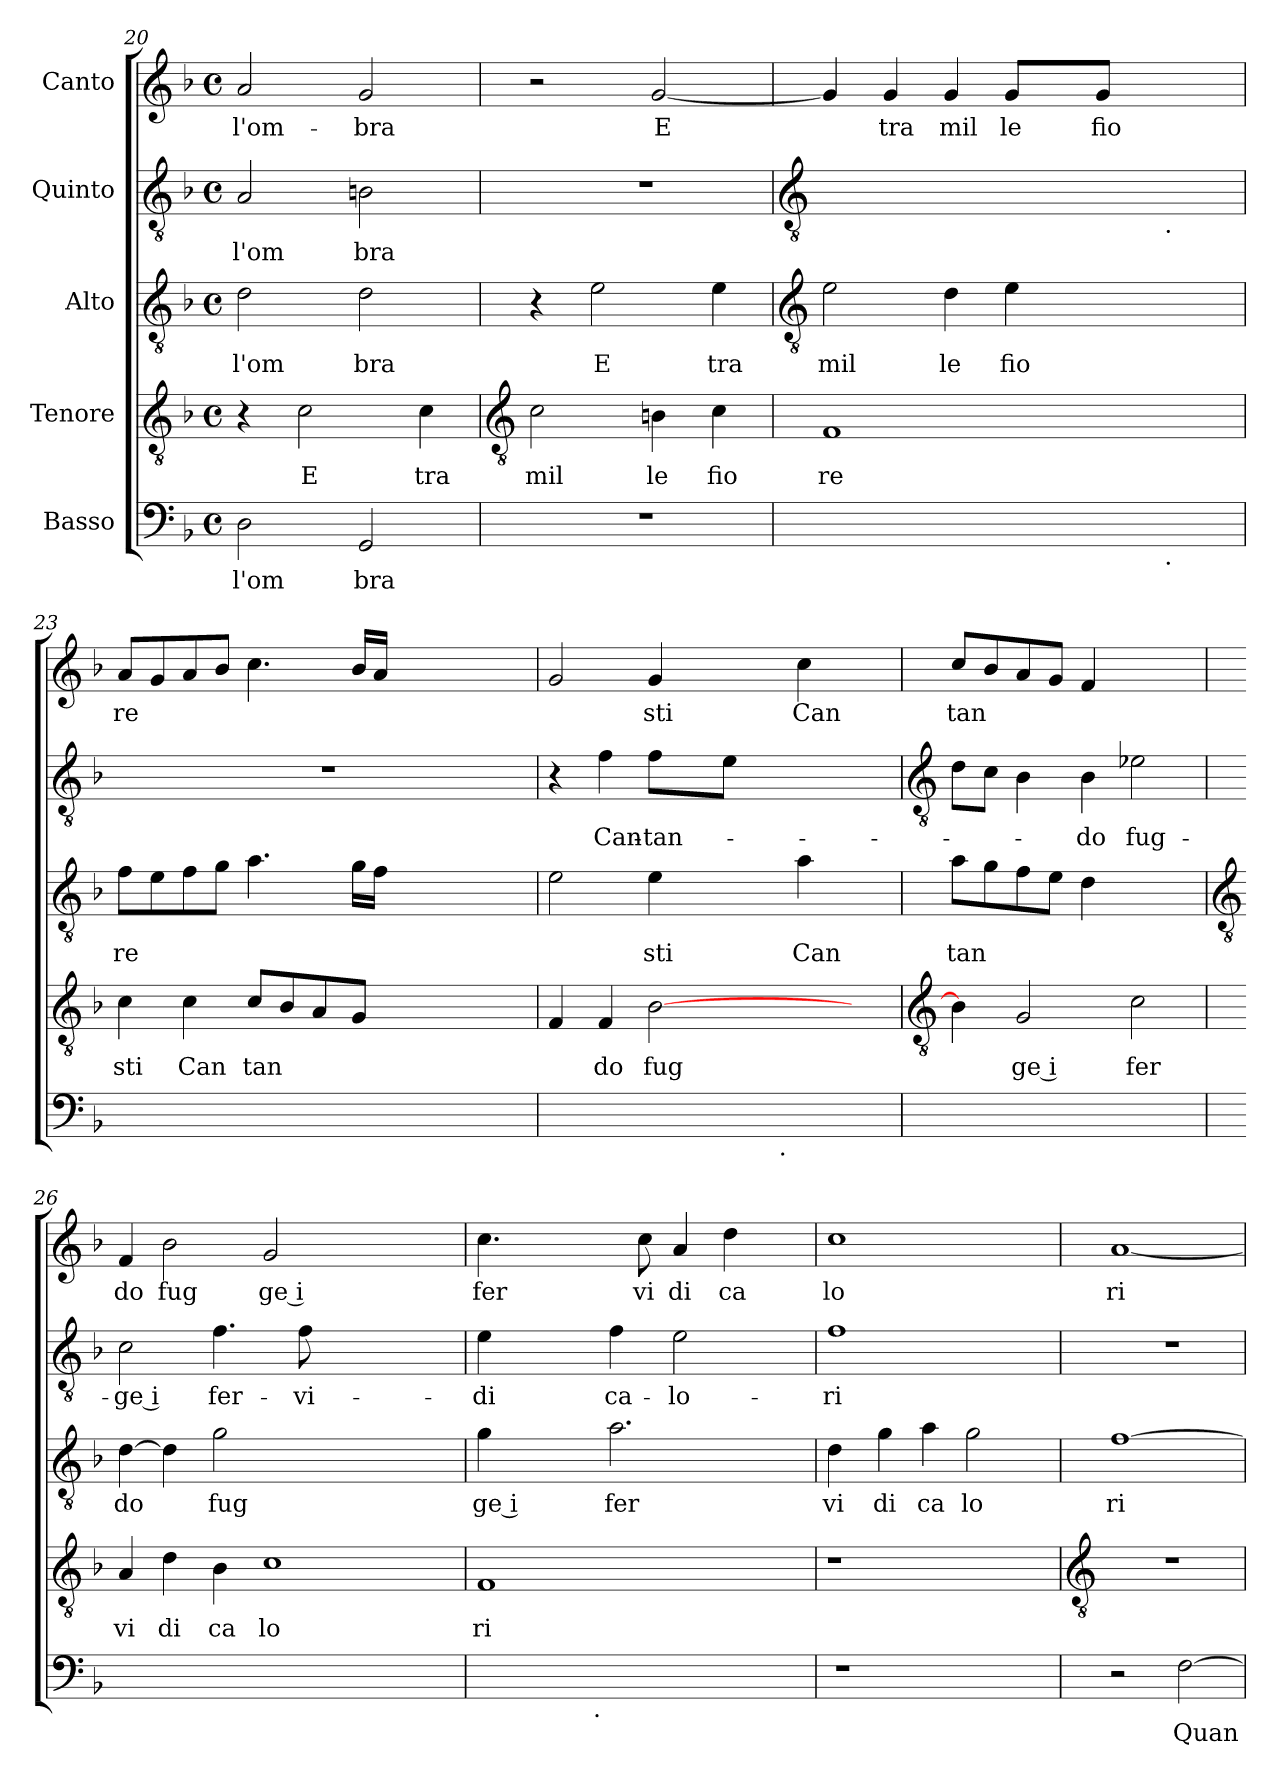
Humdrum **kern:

**kern	**text	**kern	**text	**kern	**text	**kern	**text	**kern	**text
*part5	*part5	*part4	*part4	*part3	*part3	*part2	*part2	*part1	*part1
*staff5	*staff5	*staff4	*staff4	*staff3	*staff3	*staff2	*staff2	*staff1	*staff1
*I"Basso	*	*I"Tenore	*	*I"Alto	*	*I"Quinto	*	*I"Canto	*
*clefF4	*	*clefGv2	*	*clefGv2	*	*clefGv2	*	*clefG2	*
*k[b-]	*	*k[b-]	*	*k[b-]	*	*k[b-]	*	*k[b-]	*
*F:	*	*F:	*	*F:	*	*F:	*	*F:	*
*M4/4	*	*M4/4	*	*M4/4	*	*M4/4	*	*M4/4	*
*met(c)	*	*met(c)	*	*met(c)	*	*met(c)	*	*met(c)	*
=20	=20	=20	=20	=20	=20	=20	=20	=20	=20
!	!LO:LY:b	!	!	!	!LO:LY:b	!	!LO:LY:b	!	!LO:LY:b
2D\	l'om	4r	.	2d\	l'om	2A/	l'om	2a/	-l'om-
!	!	!	!LO:LY:b	!	!	!	!	!	!
.	.	2c\	E	.	.	.	.	.	.
!	!LO:LY:b	!	!	!	!LO:LY:b	!	!LO:LY:b	!	!LO:LY:b
2GG/	bra	.	.	2d\	bra	2Bn\	bra	2g/	-bra
!	!	!	!LO:LY:b	!	!	!	!	!	!
.	.	4c\	tra	.	.	.	.	.	.
!!LO:LB:g=z
=21	=21	=21	=21	=21	=21	=21	=21	=21	=21
*	*	*clefGv2	*	*	*	*	*	*	*
!	!	!	!LO:LY:b	!	!	!	!	!	!
1r	.	2c\	mil	4r	.	1r	.	2r	.
!	!	!	!	!	!LO:LY:b	!	!	!	!
.	.	.	.	2e\	E	.	.	.	.
!	!	!	!LO:LY:b	!	!	!	!	!	!LO:LY:b
.	.	4Bn\	le	.	.	.	.	[2g/	E
!	!	!	!LO:LY:b	!	!LO:LY:b	!	!	!	!
.	.	4c\	fio	4e\	tra	.	.	.	.
!!LO:LB:g=z
=22	=22	=22	=22	=22	=22	=22	=22	=22	=22
*	*	*	*	*clefGv2	*	*clefGv2	*	*	*
!	!	!	!LO:LY:b	!	!LO:LY:b	!	!	!	!
4ryy	.	1F	re	2e\	mil	4ryy	.	4g/]	.
!	!	!	!	!	!	!	!	!	!LO:LY:b
4ryy	.	.	.	.	.	4ryy	.	4g/	tra
!	!	!	!	!	!LO:LY:b	!	!	!	!LO:LY:b
4ryy	.	.	.	4d\	le	4ryy	.	4g/	mil
!	!	!	!	!	!LO:LY:b	!	!	!	!LO:LY:b
64ryy	.	.	.	4e\	fio	64ryy	.	8g/L	le
64ryy	.	.	.	.	.	64ryy	.	.	.
64ryy	.	.	.	.	.	64ryy	.	.	.
64ryy	.	.	.	.	.	64ryy	.	.	.
64ryy	.	.	.	.	.	64ryy	.	.	.
64ryy	.	.	.	.	.	64ryy	.	.	.
64ryy	.	.	.	.	.	64ryy	.	.	.
64ryy	.	.	.	.	.	64ryy	.	.	.
!	!	!	!	!	!	!	!	!	!LO:LY:b
64ryy	.	.	.	.	.	64ryy	.	8g/J	fio
64ryy	.	.	.	.	.	64ryy	.	.	.
64ryy	.	.	.	.	.	64ryy	.	.	.
64ryy	.	.	.	.	.	64ryy	.	.	.
64ryy	.	.	.	.	.	64ryy	.	.	.
64ryy	.	.	.	.	.	64ryy	.	.	.
!	!	!	!	!	!	!LO:TX:b:t=.	!	!	!
!LO:TX:b:t=.	!	!	!	!	!	!	!	!	!
64ryy	.	.	.	.	.	64ryy	.	.	.
4ryy	.	.	.	.	.	4ryy	.	.	.
.	.	8...ryy	.	8...ryy	.	.	.	8...ryy	.
=23	=23	=23	=23	=23	=23	=23	=23	=23	=23
!	!	!	!LO:LY:b	!	!LO:LY:b	!	!	!	!LO:LY:b
4ryy	.	4c\	sti	8f\L	re	4ryy	.	8a/L	re
.	.	.	.	8e\	.	.	.	8g/	.
!	!	!	!LO:LY:b	!	!	!	!	!	!
4ryy	.	4c\	Can	8f\	.	4ryy	.	8a/	.
.	.	.	.	8g\J	.	.	.	8b-/J	.
!	!	!	!LO:LY:b	!	!	!	!	!	!
4ryy	.	8c/L	tan	4.a\	.	4ryy	.	4.cc\	.
.	.	8B-/	.	.	.	.	.	.	.
64ryy	.	8A/	.	.	.	64ryy	.	.	.
4ryy	.	.	.	.	.	1r	.	.	.
.	.	8G/J	.	16g\LL	.	.	.	16b-/LL	.
.	.	.	.	16f\JJ	.	.	.	16a/JJ	.
.	.	2ryy	.	2ryy	.	.	.	2ryy	.
2.ryy	.	.	.	.	.	.	.	.	.
.	.	4ryy	.	4ryy	.	.	.	4ryy	.
.	.	64ryy	.	64ryy	.	.	.	64ryy	.
=24	=24	=24	=24	=24	=24	=24	=24	=24	=24
4ryy	.	4F/	.	2e\	.	4r	.	2g/	.
!	!	!	!LO:LY:b	!	!	!	!LO:LY:b	!	!
4ryy	.	4F/	do	.	.	4f\	Can-	.	.
!	!	!	!LO:LY:b	!	!LO:LY:b	!	!LO:LY:b	!	!LO:LY:b
64ryy	.	[2B-\	fug	4e\	sti	8f\L	-tan-	4g/	sti
64ryy	.	.	.	.	.	.	.	.	.
64ryy	.	.	.	.	.	.	.	.	.
64ryy	.	.	.	.	.	.	.	.	.
64ryy	.	.	.	.	.	.	.	.	.
64ryy	.	.	.	.	.	.	.	.	.
64ryy	.	.	.	.	.	.	.	.	.
64ryy	.	.	.	.	.	.	.	.	.
64ryy	.	.	.	.	.	8e\J	.	.	.
64ryy	.	.	.	.	.	.	.	.	.
64ryy	.	.	.	.	.	.	.	.	.
64ryy	.	.	.	.	.	.	.	.	.
64ryy	.	.	.	.	.	.	.	.	.
64ryy	.	.	.	.	.	.	.	.	.
!LO:TX:b:t=.	!	!	!	!	!	!	!	!	!
64ryy	.	.	.	.	.	.	.	.	.
4ryy	.	.	.	.	.	.	.	.	.
!	!	!	!	!	!LO:LY:b	!	!	!	!LO:LY:b
.	.	.	.	4a\	Can	64%31ryy	.	4cc\	Can
4ryy	.	.	.	.	.	.	.	.	.
.	.	8...ryy	.	8...ryy	.	.	.	8...ryy	.
!!LO:LB:g=z
=25	=25	=25	=25	=25	=25	=25	=25	=25	=25
*	*	*clefGv2	*	*	*	*clefGv2	*	*	*
!	!	!	!	!	!LO:LY:b	!	!	!	!LO:LY:b
4ryy	.	4B-\]	.	8a\L	tan	8d\L	.	8cc/L	tan
.	.	.	.	8g\	.	8c\J	.	8b-/	.
!	!	!	!LO:LY:b	!	!	!	!	!	!
1ryy	.	2G/	ge i	8f\	.	4B-\	.	8a/	.
.	.	.	.	8e\J	.	.	.	8g/J	.
!	!	!	!	!	!	!	!LO:LY:b	!	!
.	.	.	.	4d\	.	4B-\	-do	4f/	.
!	!	!	!LO:LY:b	!	!	!	!LO:LY:b	!	!
.	.	2c\	fer	2ryy	.	2e-X\	fug-	2ryy	.
!!LO:LB:g=z
=26	=26	=26	=26	=26	=26	=26	=26	=26	=26
*	*	*	*	*clefGv2	*	*	*	*	*
!	!	!	!LO:LY:b	!	!LO:LY:b	!	!LO:LY:b	!	!LO:LY:b
4ryy	.	4A/	vi	[4d\	do	2c\	-ge i	4f/	do
!	!	!	!LO:LY:b	!	!	!	!	!	!LO:LY:b
64ryy	.	4d\	di	4d\]	.	.	.	2b-\	fug
4ryy	.	.	.	.	.	.	.	.	.
!	!	!	!LO:LY:b	!	!LO:LY:b	!	!LO:LY:b	!	!
.	.	4B-\	ca	2g\	fug	4.f\	fer-	.	.
4ryy	.	.	.	.	.	.	.	.	.
!	!	!	!LO:LY:b	!	!	!	!	!	!LO:LY:b
.	.	1c	lo	.	.	.	.	2g/	ge i
4ryy	.	.	.	.	.	.	.	.	.
!	!	!	!	!	!	!	!LO:LY:b	!	!
.	.	.	.	.	.	8f\	-vi-	.	.
.	.	.	.	2.ryy	.	2.ryy	.	.	.
2ryy	.	.	.	.	.	.	.	.	.
.	.	.	.	.	.	.	.	2ryy	.
8...ryy	.	.	.	.	.	.	.	.	.
=27A	=27A	=27A	=27A	=27A	=27A	=27A	=27A	=27A	=27A
!	!	!	!LO:LY:b	!	!LO:LY:b	!	!LO:LY:b	!	!LO:LY:b
64ryy	.	1F	ri	4g\	ge i	4e\	-di	4.cc\	fer
64ryy	.	.	.	.	.	.	.	.	.
64ryy	.	.	.	.	.	.	.	.	.
64ryy	.	.	.	.	.	.	.	.	.
64ryy	.	.	.	.	.	.	.	.	.
64ryy	.	.	.	.	.	.	.	.	.
64ryy	.	.	.	.	.	.	.	.	.
64ryy	.	.	.	.	.	.	.	.	.
64ryy	.	.	.	.	.	.	.	.	.
64ryy	.	.	.	.	.	.	.	.	.
64ryy	.	.	.	.	.	.	.	.	.
64ryy	.	.	.	.	.	.	.	.	.
64ryy	.	.	.	.	.	.	.	.	.
64ryy	.	.	.	.	.	.	.	.	.
!LO:TX:b:t=.	!	!	!	!	!	!	!	!	!
64ryy	.	.	.	.	.	.	.	.	.
4ryy	.	.	.	.	.	.	.	.	.
!	!	!	!	!	!LO:LY:b	!	!LO:LY:b	!	!
.	.	.	.	2.a\	fer	4f\	ca-	.	.
!	!	!	!	!	!	!	!	!	!LO:LY:b
.	.	.	.	.	.	.	.	8cc\	vi
4ryy	.	.	.	.	.	.	.	.	.
!	!	!	!	!	!	!	!LO:LY:b	!	!LO:LY:b
.	.	.	.	.	.	2e\	-lo-	4a/	di
4ryy	.	.	.	.	.	.	.	.	.
!	!	!	!	!	!	!	!	!	!LO:LY:b
.	.	.	.	.	.	.	.	4dd\	ca
4ryy	.	.	.	.	.	.	.	.	.
.	.	8...ryy	.	8...ryy	.	8...ryy	.	8...ryy	.
=28A	=28A	=28A	=28A	=28A	=28A	=28A	=28A	=28A	=28A
!	!	!	!	!	!LO:LY:b	!	!LO:LY:b	!	!LO:LY:b
64ryy	.	1r	.	4d\	vi	1f	-ri	1cc	lo
1r	.	.	.	.	.	.	.	.	.
!	!	!	!	!	!LO:LY:b	!	!	!	!
.	.	.	.	4g\	di	.	.	.	.
!	!	!	!	!	!LO:LY:b	!	!	!	!
.	.	.	.	4a\	ca	.	.	.	.
!	!	!	!	!	!LO:LY:b	!	!	!	!
.	.	.	.	2g\	lo	.	.	.	.
.	.	4ryy	.	.	.	4ryy	.	4ryy	.
8...ryy	.	.	.	.	.	.	.	.	.
!!LO:LB:g=z
=28B	=28B	=28B	=28B	=28B	=28B	=28B	=28B	=28B	=28B
*	*	*clefGv2	*	*	*	*	*	*	*
!	!	!	!	!	!LO:LY:b	!	!	!	!LO:LY:b
2r	.	1r	.	[1f	ri	1r	.	[1a	ri
!	!LO:LY:b	!	!	!	!	!	!	!	!
[2F\	Quan	.	.	.	.	.	.	.	.
=	=	=	=	=	=	=	=	=	=
*-	*-	*-	*-	*-	*-	*-	*-	*-	*-
